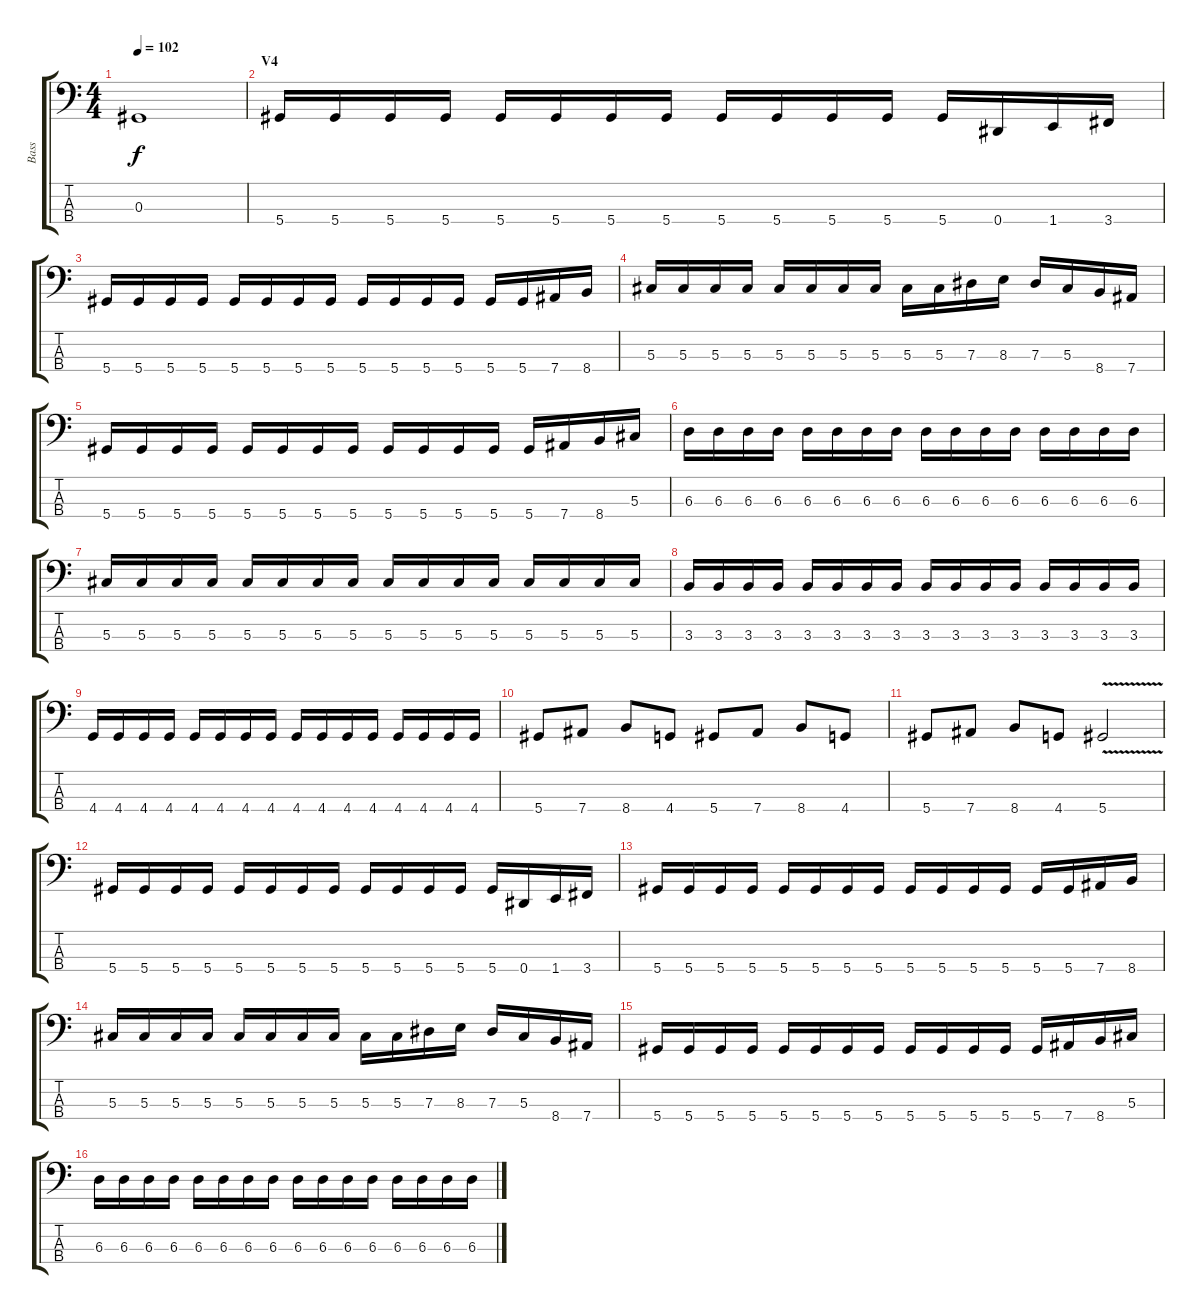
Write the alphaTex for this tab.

\track ("Bass" "Bass") {instrument fretlessbass}
\staff {score tabs}
\tuning (Gb2 Db2 Ab1 Eb1) {hide}
\ts (4 4)
\tempo 102
\clef f4
\ks c
0.3{t}.1{dy f} |
\section ("" "V4")
5.4.16 5.4.16 5.4.16 5.4.16 5.4.16 5.4.16 5.4.16 5.4.16 5.4.16 5.4.16 5.4.16 5.4.16 5.4.16 0.4.16 1.4.16 3.4.16 |
5.4.16 5.4.16 5.4.16 5.4.16 5.4.16 5.4.16 5.4.16 5.4.16 5.4.16 5.4.16 5.4.16 5.4.16 5.4.16 5.4.16 7.4.16 8.4.16 |
5.3.16 5.3.16 5.3.16 5.3.16 5.3.16 5.3.16 5.3.16 5.3.16 5.3.16 5.3.16 7.3.16 8.3.16 7.3.16 5.3.16 8.4.16 7.4.16 |
5.4.16 5.4.16 5.4.16 5.4.16 5.4.16 5.4.16 5.4.16 5.4.16 5.4.16 5.4.16 5.4.16 5.4.16 5.4.16 7.4.16 8.4.16 5.3.16 |
6.3.16 6.3.16 6.3.16 6.3.16 6.3.16 6.3.16 6.3.16 6.3.16 6.3.16 6.3.16 6.3.16 6.3.16 6.3.16 6.3.16 6.3.16 6.3.16 |
5.3.16 5.3.16 5.3.16 5.3.16 5.3.16 5.3.16 5.3.16 5.3.16 5.3.16 5.3.16 5.3.16 5.3.16 5.3.16 5.3.16 5.3.16 5.3.16 |
3.3.16 3.3.16 3.3.16 3.3.16 3.3.16 3.3.16 3.3.16 3.3.16 3.3.16 3.3.16 3.3.16 3.3.16 3.3.16 3.3.16 3.3.16 3.3.16 |
4.4.16 4.4.16 4.4.16 4.4.16 4.4.16 4.4.16 4.4.16 4.4.16 4.4.16 4.4.16 4.4.16 4.4.16 4.4.16 4.4.16 4.4.16 4.4.16 |
5.4.8 7.4.8 8.4.8 4.4.8 5.4.8 7.4.8 8.4.8 4.4.8 |
5.4.8 7.4.8 8.4.8 4.4.8 5.4{v}.2 |
5.4.16 5.4.16 5.4.16 5.4.16 5.4.16 5.4.16 5.4.16 5.4.16 5.4.16 5.4.16 5.4.16 5.4.16 5.4.16 0.4.16 1.4.16 3.4.16 |
5.4.16 5.4.16 5.4.16 5.4.16 5.4.16 5.4.16 5.4.16 5.4.16 5.4.16 5.4.16 5.4.16 5.4.16 5.4.16 5.4.16 7.4.16 8.4.16 |
5.3.16 5.3.16 5.3.16 5.3.16 5.3.16 5.3.16 5.3.16 5.3.16 5.3.16 5.3.16 7.3.16 8.3.16 7.3.16 5.3.16 8.4.16 7.4.16 |
5.4.16 5.4.16 5.4.16 5.4.16 5.4.16 5.4.16 5.4.16 5.4.16 5.4.16 5.4.16 5.4.16 5.4.16 5.4.16 7.4.16 8.4.16 5.3.16 |
6.3.16 6.3.16 6.3.16 6.3.16 6.3.16 6.3.16 6.3.16 6.3.16 6.3.16 6.3.16 6.3.16 6.3.16 6.3.16 6.3.16 6.3.16 6.3.16
